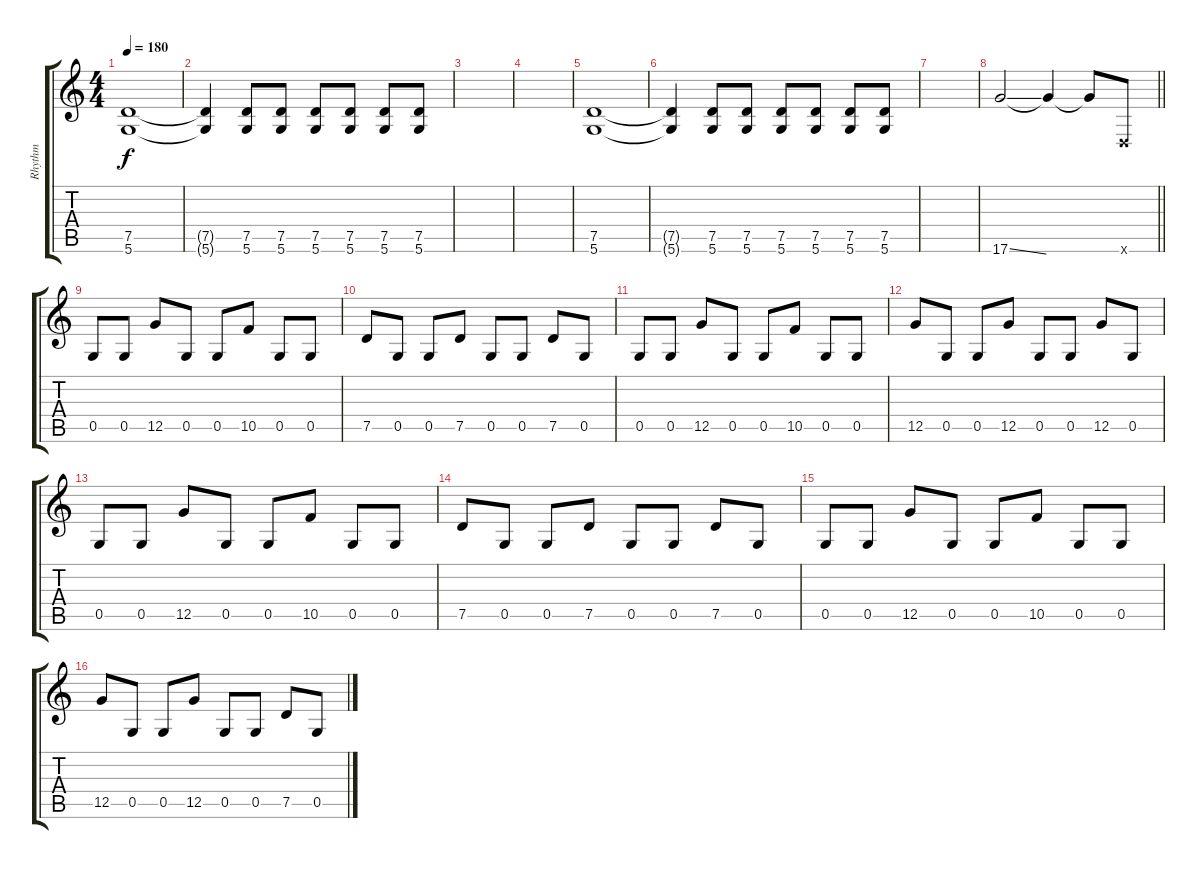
\track ("Rhythm" "Rhythm") {instrument distortionguitar}
\staff {score tabs}
\tuning (D4 A3 F3 C3 G2 D2) {hide}
\ts (4 4)
\tempo 180
\clef g2
\ks c
(7.5 5.6).1{dy f} |
(7.5{t} 5.6{t}).4 (7.5 5.6).8 (7.5 5.6).8 (7.5 5.6).8 (7.5 5.6).8 (7.5 5.6).8 (7.5 5.6).8 |
|
|
(7.5 5.6).1 |
(7.5{t} 5.6{t}).4 (7.5 5.6).8 (7.5 5.6).8 (7.5 5.6).8 (7.5 5.6).8 (7.5 5.6).8 (7.5 5.6).8 |
|
\barLineRight lightlight
17.6{ss}.2 17.6{t}.4 17.6{t}.8 0.6{x}.8 |
\section ("" "")
0.5.8 0.5.8 12.5.8 0.5.8 0.5.8 10.5.8 0.5.8 0.5.8 |
7.5.8 0.5.8 0.5.8 7.5.8 0.5.8 0.5.8 7.5.8 0.5.8 |
0.5.8 0.5.8 12.5.8 0.5.8 0.5.8 10.5.8 0.5.8 0.5.8 |
12.5.8 0.5.8 0.5.8 12.5.8 0.5.8 0.5.8 12.5.8 0.5.8 |
0.5.8 0.5.8 12.5.8 0.5.8 0.5.8 10.5.8 0.5.8 0.5.8 |
7.5.8 0.5.8 0.5.8 7.5.8 0.5.8 0.5.8 7.5.8 0.5.8 |
0.5.8 0.5.8 12.5.8 0.5.8 0.5.8 10.5.8 0.5.8 0.5.8 |
12.5.8 0.5.8 0.5.8 12.5.8 0.5.8 0.5.8 7.5.8 0.5.8
